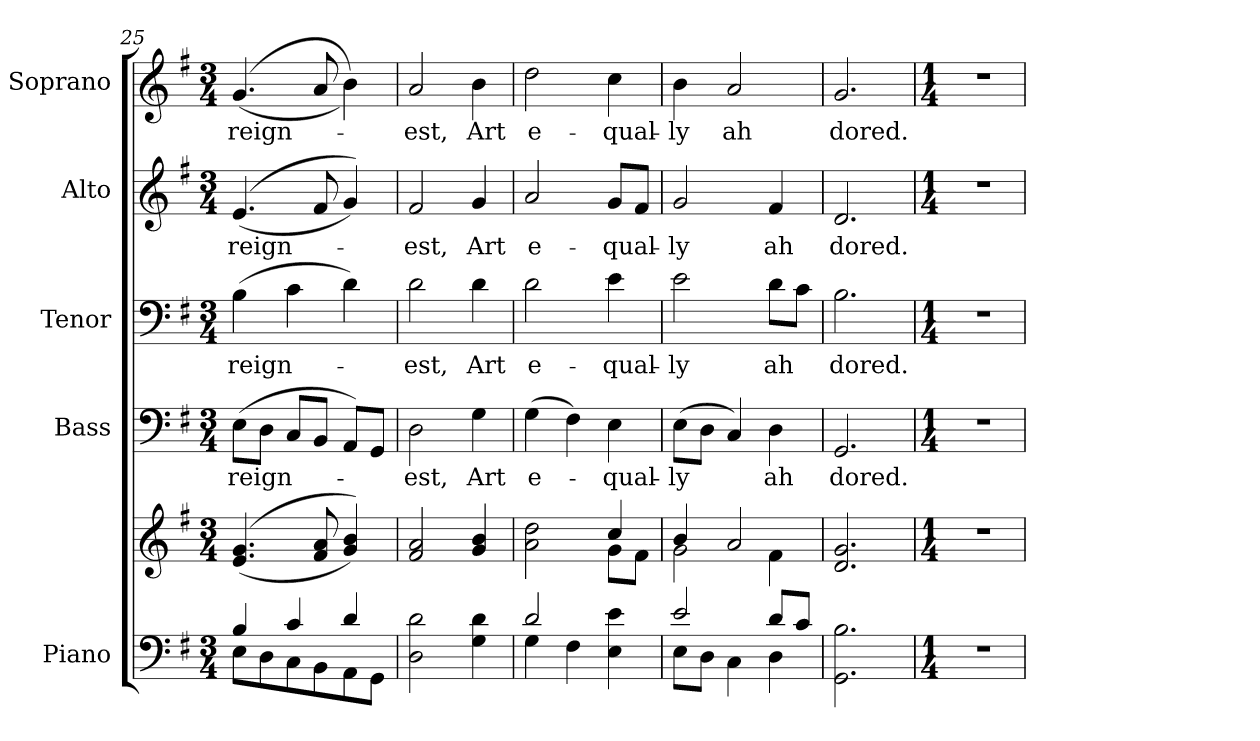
**kern	**kern	**kern	**text	**kern	**text	**kern	**text	**kern	**text
*part5	*part5	*part4	*part4	*part3	*part3	*part2	*part2	*part1	*part1
*staff6	*staff5	*staff4	*staff4	*staff3	*staff3	*staff2	*staff2	*staff1	*staff1
*I"Piano	*	*I"Bass	*	*I"Tenor	*	*I"Alto	*	*I"Soprano	*
*I'Pno.	*	*I'B.	*	*I'T.	*	*I'A.	*	*I'S.	*
*clefF4	*clefG2	*clefF4	*	*clefF4	*	*clefG2	*	*clefG2	*
*k[f#]	*k[f#]	*k[f#]	*	*k[f#]	*	*k[f#]	*	*k[f#]	*
*G:	*G:	*G:	*	*G:	*	*G:	*	*G:	*
*M3/4	*M3/4	*M3/4	*	*M3/4	*	*M3/4	*	*M3/4	*
=25	=25	=25	=25	=25	=25	=25	=25	=25	=25
*^	*	*	*	*	*	*	*	*	*
!	!	!	!	!LO:LY:b:color=#000000	!	!	!	!	!	!
!	!	!	!	!	!	!LO:LY:b:color=#000000	!	!	!	!
!	!	!	!	!	!	!	!	!LO:LY:b:color=#000000	!	!
!	!	!	!	!	!	!	!	!	!	!LO:LY:b:color=#000000
4Bi/	8Ei\L	((4.ei/ 4.gi	(8Ei\L	reign-	(4Bi\	reign-	((4.ei/	reign-	((4.gi/	reign-
.	8Di\	.	8Di\J	.	.	.	.	.	.	.
4ci/	8Ci\	.	8Ci/L	.	4ci\	.	.	.	.	.
.	8BBi\	8f#i/ 8ai	8BBi/J	.	.	.	8f#i/	.	8ai/	.
4di/	8AAi\	4gi/ 4bi))	8AAi/L)	.	4di\)	.	4gi/))	.	4bi\))	.
.	8GGi\J	.	8GGi/J	.	.	.	.	.	.	.
*v	*v	*	*	*	*	*	*	*	*	*
!!LO:PB:g=z
=26	=26	=26	=26	=26	=26	=26	=26	=26	=26
*^	*	*	*	*	*	*	*	*	*
!	!	!	!	!LO:LY:b:color=#000000	!	!	!	!	!	!
*v	*v	*	*	*	*	*	*	*	*	*
*^	*	*	*	*	*	*	*	*	*
!	!	!	!	!	!	!LO:LY:b:color=#000000	!	!	!	!
*v	*v	*	*	*	*	*	*	*	*	*
*^	*	*	*	*	*	*	*	*	*
!	!	!	!	!	!	!	!	!LO:LY:b:color=#000000	!	!
*v	*v	*	*	*	*	*	*	*	*	*
*^	*	*	*	*	*	*	*	*	*
!	!	!	!	!	!	!	!	!	!	!LO:LY:b:color=#000000
*v	*v	*	*	*	*	*	*	*	*	*
2Di\ 2di	2f#i/ 2ai	2Di\	-est,	2di\	-est,	2f#i/	-est,	2ai/	-est,
!	!	!	!LO:LY:b:color=#000000	!	!	!	!	!	!
!	!	!	!	!	!LO:LY:b:color=#000000	!	!	!	!
!	!	!	!	!	!	!	!LO:LY:b:color=#000000	!	!
!	!	!	!	!	!	!	!	!	!LO:LY:b:color=#000000
4Gi\ 4di	4gi/ 4bi	4Gi\	Art	4di\	Art	4gi/	Art	4bi\	Art
=27	=27	=27	=27	=27	=27	=27	=27	=27	=27
*^	*^	*	*	*	*	*	*	*	*
!	!	!	!	!	!LO:LY:b:color=#000000	!	!	!	!	!	!
!	!	!	!	!	!	!	!LO:LY:b:color=#000000	!	!	!	!
!	!	!	!	!	!	!	!	!	!LO:LY:b:color=#000000	!	!
!	!	!	!	!	!	!	!	!	!	!	!LO:LY:b:color=#000000
2di/	4Gi\	2ai\ 2ddi	2ryy	(4Gi\	e-	2di\	e-	2ai/	e-	2ddi\	e-
.	4F#i\	.	.	4F#i\)	.	.	.	.	.	.	.
!	!	!	!	!	!LO:LY:b:color=#000000	!	!	!	!	!	!
!	!	!	!	!	!	!	!LO:LY:b:color=#000000	!	!	!	!
!	!	!	!	!	!	!	!	!	!LO:LY:b:color=#000000	!	!
!	!	!	!	!	!	!	!	!	!	!	!LO:LY:b:color=#000000
4Ei\ 4ei	4ryy	4cci/	8gi\L	4Ei\	-qual-	4ei\	-qual-	8gi/L	-qual-	4cci\	-qual-
.	.	.	8f#i\J	.	.	.	.	8f#i/J	.	.	.
!!LO:PB:g=z
=28	=28	=28	=28	=28	=28	=28	=28	=28	=28	=28	=28
!	!	!	!	!	!LO:LY:b:color=#000000	!	!	!	!	!	!
!	!	!	!	!	!	!	!LO:LY:b:color=#000000	!	!	!	!
!	!	!	!	!	!	!	!	!	!LO:LY:b:color=#000000	!	!
!	!	!	!	!	!	!	!	!	!	!	!LO:LY:b:color=#000000
2ei/	8Ei\L	4bi/	2gi\	(8Ei\L	-ly	2ei\	-ly	2gi/	-ly	4bi\	-ly
.	8Di\J	.	.	8Di\J	.	.	.	.	.	.	.
!	!	!	!	!	!	!	!	!	!	!	!LO:LY:b:color=#000000
.	4Ci\	2ai/	.	4Ci/)	.	.	.	.	.	2ai/	ah
!	!	!	!	!	!LO:LY:b:color=#000000	!	!	!	!	!	!
!	!	!	!	!	!	!	!LO:LY:b:color=#000000	!	!	!	!
!	!	!	!	!	!	!	!	!	!LO:LY:b:color=#000000	!	!
8di/L	4Di\	.	4f#i\	4Di\	ah	8di\L	ah	4f#i/	ah	.	.
8ci/J	.	.	.	.	.	8ci\J	.	.	.	.	.
*v	*v	*	*	*	*	*	*	*	*	*	*
*	*v	*v	*	*	*	*	*	*	*	*
=29	=29	=29	=29	=29	=29	=29	=29	=29	=29
!	!	!	!LO:LY:b:color=#000000	!	!	!	!	!	!
!	!	!	!	!	!LO:LY:b:color=#000000	!	!	!	!
!	!	!	!	!	!	!	!LO:LY:b:color=#000000	!	!
!	!	!	!	!	!	!	!	!	!LO:LY:b:color=#000000
2.GGi\ 2.Bi	2.di/ 2.gi	2.GGi/	dored.	2.Bi\	dored.	2.di/	dored.	2.gi/	dored.
!!LO:PB:g=z
=30	=30	=30	=30	=30	=30	=30	=30	=30	=30
*M1/4	*M1/4	*M1/4	*	*M1/4	*	*M1/4	*	*M1/4	*
!LO:N:vis=1	!LO:N:vis=1	!LO:N:vis=1	!	!LO:N:vis=1	!	!LO:N:vis=1	!	!LO:N:vis=1	!
4r	4r	4r	.	4r	.	4r	.	4r	.
=	=	=	=	=	=	=	=	=	=
*-	*-	*-	*-	*-	*-	*-	*-	*-	*-
